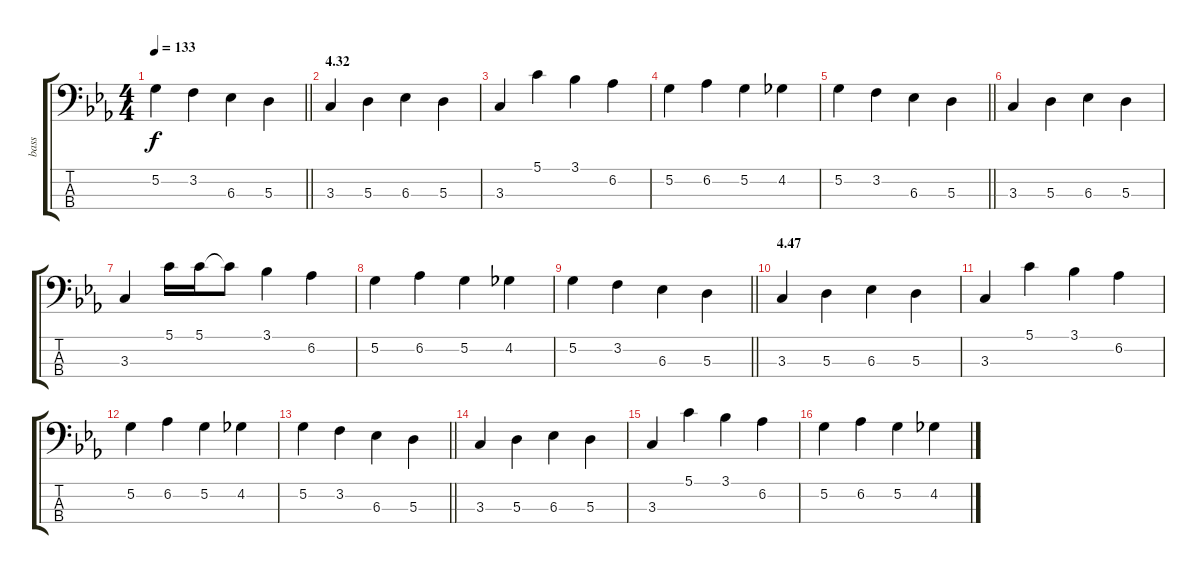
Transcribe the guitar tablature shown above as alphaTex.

\track ("bass" "bass") {instrument electricbassfinger}
\staff {score tabs}
\tuning (G2 D2 A1 E1) {hide}
\ts (4 4)
\tempo 133
\clef f4
\barLineRight lightlight
\ks eb
5.2.4{dy f} 3.2.4 6.3.4 5.3.4 |
\section ("" "4.32")
3.3.4 5.3.4 6.3.4 5.3.4 |
3.3.4 5.1.4 3.1.4 6.2.4 |
5.2.4 6.2.4 5.2.4 4.2.4 |
\barLineRight lightlight
5.2.4 3.2.4 6.3.4 5.3.4 |
3.3.4 5.3.4 6.3.4 5.3.4 |
3.3.4 5.1.16 5.1.16 5.1{t}.8 3.1.4 6.2.4 |
5.2.4 6.2.4 5.2.4 4.2.4 |
\barLineRight lightlight
5.2.4 3.2.4 6.3.4 5.3.4 |
\section ("" "4.47")
3.3.4 5.3.4 6.3.4 5.3.4 |
3.3.4 5.1.4 3.1.4 6.2.4 |
5.2.4 6.2.4 5.2.4 4.2.4 |
\barLineRight lightlight
5.2.4 3.2.4 6.3.4 5.3.4 |
3.3.4 5.3.4 6.3.4 5.3.4 |
3.3.4 5.1.4 3.1.4 6.2.4 |
5.2.4 6.2.4 5.2.4 4.2.4
